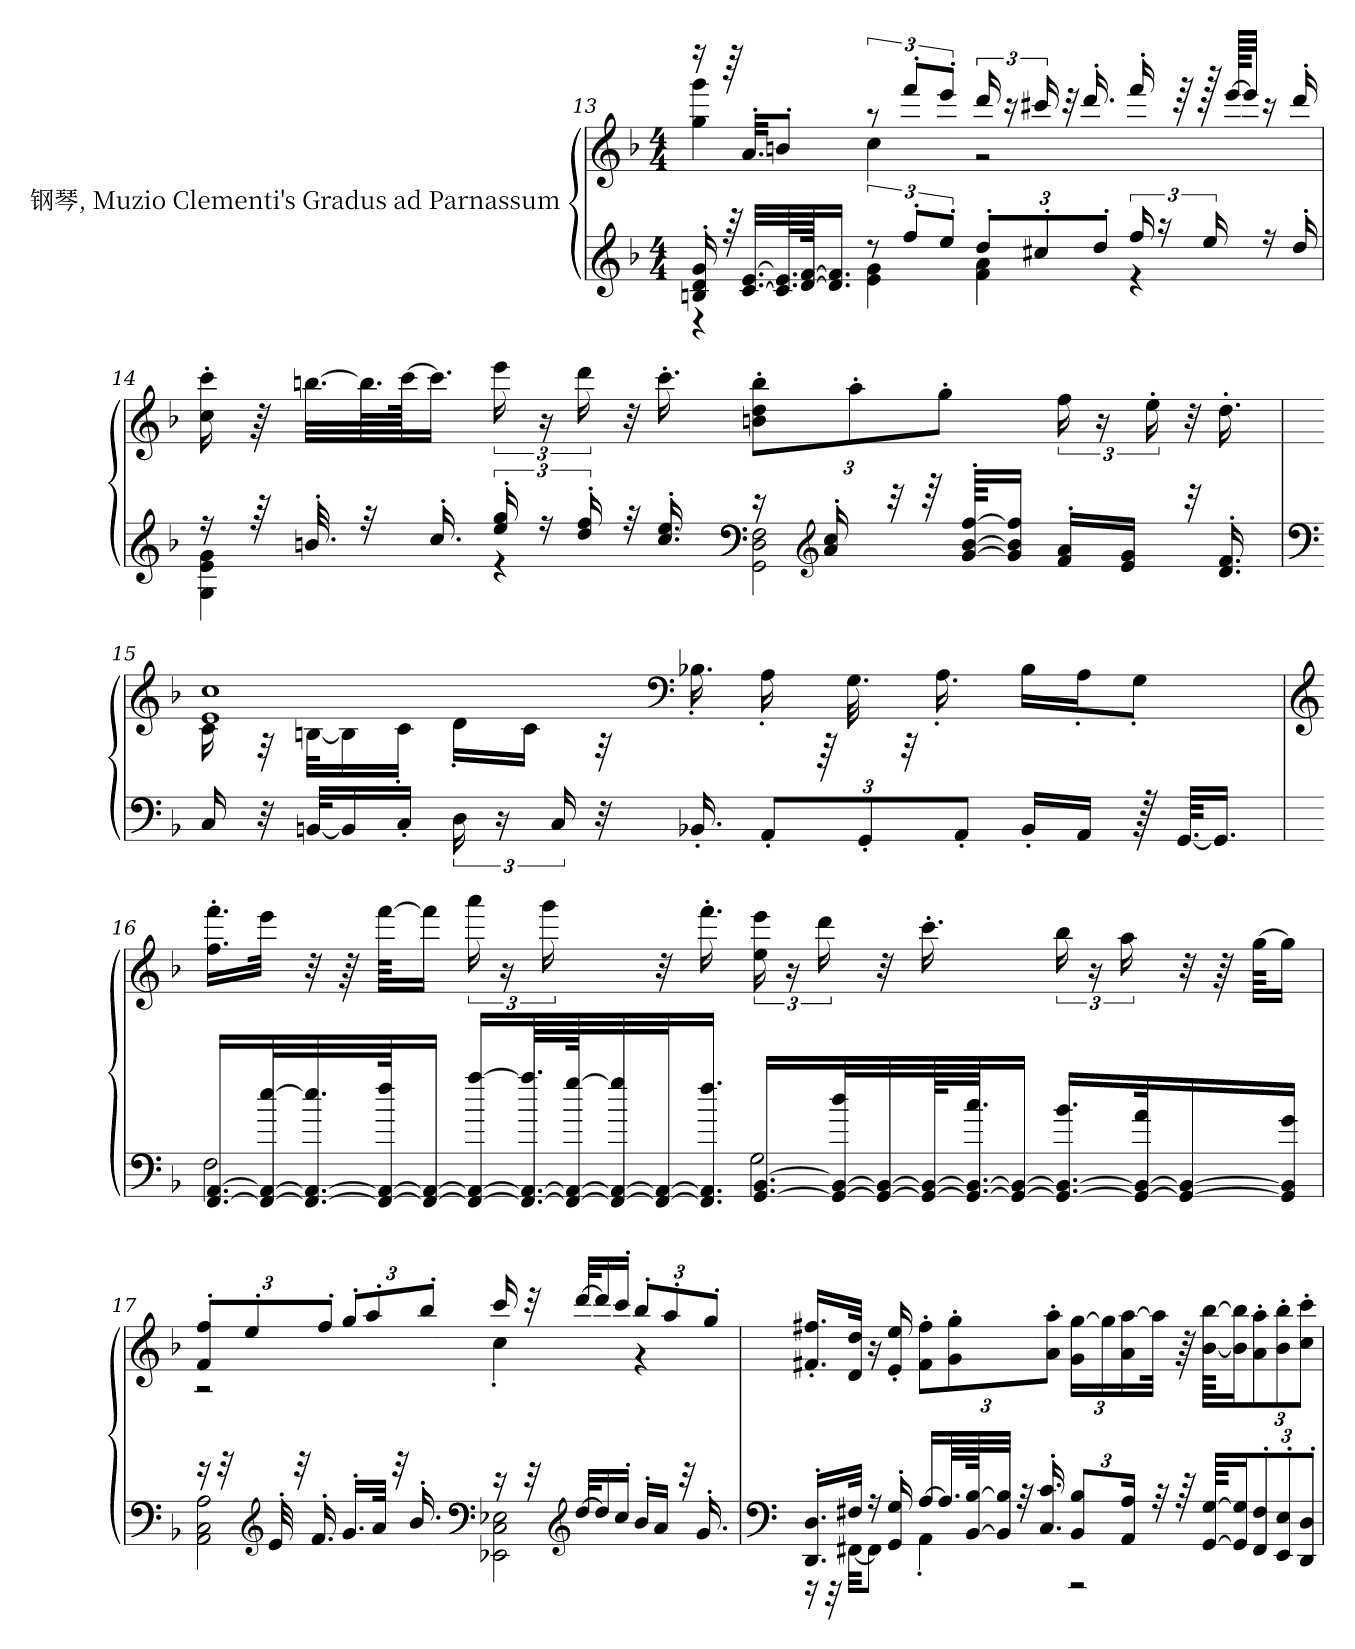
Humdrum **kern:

**kern	**kern
*part1	*part1
*staff2	*staff1
*I"钢琴, Muzio Clementi's Gradus ad Parnassum	*
!!LO:LB:g=z
*clefG2	*clefG2
*k[b-]	*k[b-]
*M4/4	*M4/4
=13	=13
*^	*^
16Bn/' 16d/' 16g/'	4r	16r	4gg\ 4ggg\
64r	.	64r	.
[32.c/ [32.e/LLL	.	32.a'/KKL	.
64.c/] 64.e/]L	.	8bn'/J	.
[128d/ [128f/JJK	.	.	.
16.d/] 16.f/]JJ	.	.	.
12r	4e\ 4g\	12r	4cc\
12ff'/L	.	12fff'/L	.
12ee'/J	.	12eee'/J	.
*Xbrackettup	*	*	*
12dd'/L	4f\ 4a\	24ddd/	2r
.	.	24r	.
12cc#X'/	.	24ccc#X/	.
.	.	32r	.
.	.	16.ddd'/	.
12dd'/J	.	.	.
*brackettup	*	*	*
24ff/	4r	16fff'/	.
24r	.	.	.
.	.	64r	.
.	.	128r	.
24ee/	.	.	.
.	.	[128eee/KKLLL	.
.	.	32eee/JJJ]	.
16r	.	16r	.
16dd'/	.	16ddd'/	.
*	*	*v	*v
!!LO:PB:g=z
=14	=14	=14
16r	4G\ 4e\ 4g\	16cc\' 16ccc\'
64r	.	64r
32.bn'/	.	[32.bbn\LLL
32r	.	64.bb\L]
.	.	[128ccc\JJK
16.cc'/	.	16.ccc\JJ]
24ee/' 24gg/'	4r	24eee\
24r	.	24r
24dd/' 24ff/'	.	24ddd\
32r	.	32r
16.cc/' 16.ee/'	.	16.ccc'\
*clefF4	*	*
*	*	*Xbrackettup
16r	2GG\ 2D\ 2F\	12bn\' 12dd\' 12bb\'L
*clefG2	*	*
16a/' 16cc/'	.	.
.	.	12aa'\
32r	.	.
64r	.	.
.	.	12gg'\J
[64g/' [64b/' [64ff/'KKLL	.	.
16g/] 16b/] 16ff/]JJ	.	.
*	*	*brackettup
16f/' 16a/'LL	.	24ff\
.	.	24r
16e/ 16g/JJ	.	.
.	.	24ee'\
32r	.	32r
16.d/' 16.f/'	.	16.dd'\
*v	*v	*
!!LO:LB:g=z
=15	=15
*clefF4	*
*	*^
16C/	1e 1cc	16c\
32r	.	32r
[32BBn/KLL	.	[32Bn\KLL
16BB/]	.	16B\]
16C'/JJ	.	16c'\JJ
24D\	.	16d'\LL
24r	.	.
.	.	16c\JJ
24C/	.	.
32r	.	32r
*	*clefF4	*
16.BB-X'/	.	16.B-X'\
*Xbrackettup	*	*
12AA'/L	.	16A'\
.	.	64r
.	.	32.G\
12GG'/	.	.
.	.	32r
.	.	16.A'\
12AA'/J	.	.
16BB-'/LL	.	16B-\LL
16AA/JJ	.	16A'\J
128r	.	8G'\J
[64.GG/KKLL	.	.
16.GG/JJ]	.	.
*	*v	*v
!!LO:LB:g=z
=16	=16
*	*clefG2
*^	*
[16.FF/ [16.AA/LL	2F\	16.ff\' 16.fff\'LL
32FF/_ 32AA/_ [32ee/L	.	32eee\JJk
32.FF/_ 32.AA/_ 32.ee/]	.	32r
.	.	64r
64FF/_ 64AA/_ 64ff/JK	.	[64fff\KKLL
16FF/_ 16AA/_JJ	.	16fff\JJ]
16FF/_ 16AA/_ [16aa/LL	.	24aaa\
.	.	24r
64.FF/_ 64.AA/_ 64.aa/]LL	.	.
.	.	24ggg\
128FF/_ 128AA/_ [128gg/JK	.	.
32FF/_ 32AA/_ 32gg/]	.	.
32FF/_ 32AA/_J	.	32r
16.FF/] 16.AA/] 16.ff/JJ	.	16.fff'\
[16.GG/ [16.BB-/LL	2G\	24ee\ 24eee\
.	.	24r
.	.	24ddd\
32GG/_ 32BB-/_ 32dd/L	.	.
32GG/_ 32BB-/_	.	32r
128GG/_ 128BB-/_KL	.	16.ccc'\
64.GG/_ 64.BB-/_ 64.cc/JJ	.	.
16GG/_ 16BB-/_JJ	.	.
16.GG/_ 16.BB-/_ 16.b-/LL	.	24bb-\
.	.	24r
.	.	24aa\
32GG/_ 32BB-/_ 32a/K	.	.
16GG/_ 16BB-/_	.	32r
.	.	64r
.	.	[64gg\KKLL
16GG/] 16BB-/] 16g/JJ	.	16gg\JJ]
!!LO:LB:g=z
=17	=17	=17
*	*	*Xbrackettup
*	*	*^
16r	2AA\ 2C\ 2A\	12f/' 12ff/'L	2r
32r	.	.	.
.	.	12ee'/	.
*clefG2	*	*	*
32e'/	.	.	.
32r	.	.	.
16.f'/	.	.	.
.	.	12ff'/J	.
16.g'/LL	.	12gg'/L	.
.	.	12aa'/	.
32a/JJk	.	.	.
32r	.	.	.
16.b-'/	.	.	.
.	.	12bb-'/J	.
*clefF4	*	*	*
16r	2EE-X\ 2C\ 2E-X\	16ccc/	4cc'\
32r	.	32r	.
*clefG2	*	*	*
[32dd/KLL	.	[32ddd/KLL	.
16dd/]	.	16ddd/]	.
16cc'/JJ	.	16ccc'/JJ	.
16b-'/LL	.	12bb-'/L	4r
16a/JJ	.	.	.
.	.	12aa'/	.
32r	.	.	.
16.g'/	.	.	.
.	.	12gg'/J	.
*	*	*v	*v
!!LO:LB:g=z
=18	=18	=18
*clefF4	*	*
16.DD/' 16.D/'LL	16r	16.f#X/' 16.ff#X/'LL
.	32r	.
32F#X/JJk	[32FF#X\KKL	32d/ 32dd/JJk
16r	8FF#\J]	16r
16GG/' 16G/'	.	16e/' 16ee/'
[16A/LL	4AA'\	12f#\' 12ff#\'L
64.A/LL]	.	.
.	.	12g\' 12gg\'
[128BB-/ [128B-/JK	.	.
32BB-/] 32B-/]JJJ	.	.
32r	.	.
16.C/' 16.c/'	.	.
.	.	12a\' 12aa\'J
12BB-/ 12B-/L	2r	24g\ [24gg\LL
.	.	24gg\]
24AA/ 24A/Jk	.	24a\ [24aa\
32r	.	32aa\JJk]
64r	.	64r
[64GG/ [64G/KKLL	.	[64b-\ [64bb-\KKLL
16GG/] 16G/]J	.	16b-\] 16bb-\]J
12FF#/' 12F#/'	.	12a\' 12aa\'
12EE/' 12E/'	.	12b-\' 12bb-\'
12DD/' 12D/'J	.	12cc\' 12ccc\'J
*v	*v	*
=	=
*-	*-
